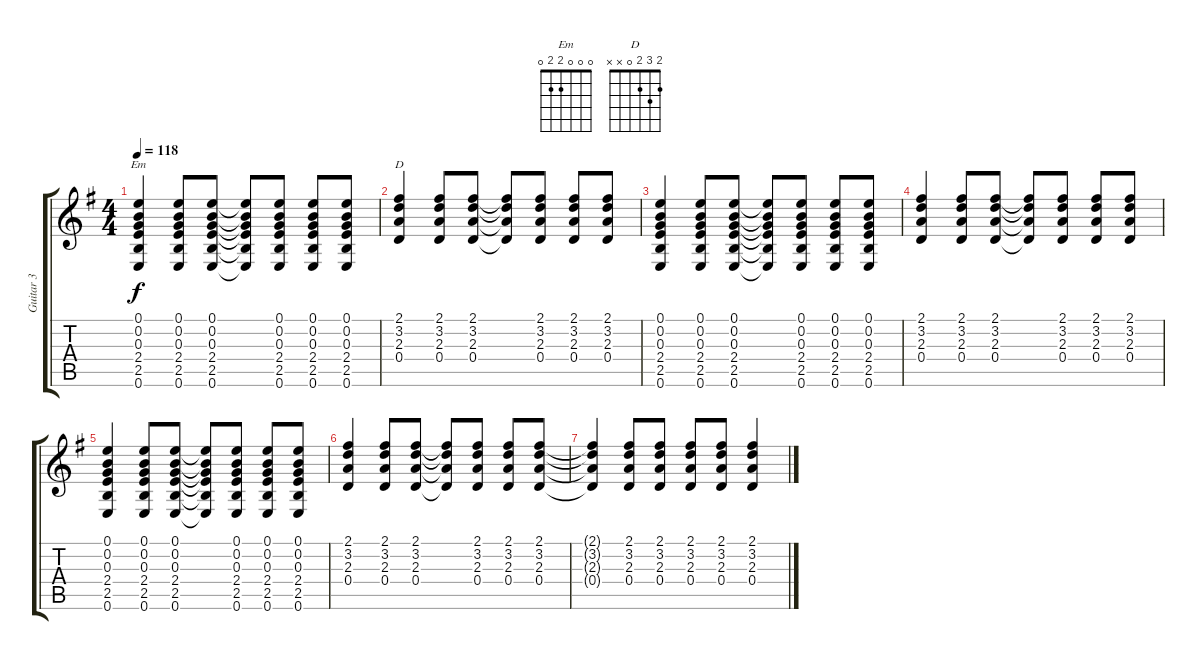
\track ("Guitar 3" "Guitar 3") {instrument distortionguitar}
\staff {score tabs}
\tuning (E4 B3 G3 D3 A2 E2) {hide}
\chord ("Em" 0 0 0 2 2 0)
\chord ("D" 2 3 2 0 x x)
\ts (4 4)
\tempo 118
\clef g2
\ks g
(0.1 0.2 0.3 2.4 2.5 0.6).4{ch "Em" dy f} (0.1 0.2 0.3 2.4 2.5 0.6).8 (0.1 0.2 0.3 2.4 2.5 0.6).8 (0.1{t} 0.2{t} 0.3{t} 2.4{t} 2.5{t} 0.6{t}).8 (0.1 0.2 0.3 2.4 2.5 0.6).8 (0.1 0.2 0.3 2.4 2.5 0.6).8 (0.1 0.2 0.3 2.4 2.5 0.6).8 |
(2.1 3.2 2.3 0.4).4{ch "D"} (2.1 3.2 2.3 0.4).8 (2.1 3.2 2.3 0.4).8 (2.1{t} 3.2{t} 2.3{t} 0.4{t}).8 (2.1 3.2 2.3 0.4).8 (2.1 3.2 2.3 0.4).8 (2.1 3.2 2.3 0.4).8 |
(0.1 0.2 0.3 2.4 2.5 0.6).4 (0.1 0.2 0.3 2.4 2.5 0.6).8 (0.1 0.2 0.3 2.4 2.5 0.6).8 (0.1{t} 0.2{t} 0.3{t} 2.4{t} 2.5{t} 0.6{t}).8 (0.1 0.2 0.3 2.4 2.5 0.6).8 (0.1 0.2 0.3 2.4 2.5 0.6).8 (0.1 0.2 0.3 2.4 2.5 0.6).8 |
(2.1 3.2 2.3 0.4).4 (2.1 3.2 2.3 0.4).8 (2.1 3.2 2.3 0.4).8 (2.1{t} 3.2{t} 2.3{t} 0.4{t}).8 (2.1 3.2 2.3 0.4).8 (2.1 3.2 2.3 0.4).8 (2.1 3.2 2.3 0.4).8 |
(0.1 0.2 0.3 2.4 2.5 0.6).4 (0.1 0.2 0.3 2.4 2.5 0.6).8 (0.1 0.2 0.3 2.4 2.5 0.6).8 (0.1{t} 0.2{t} 0.3{t} 2.4{t} 2.5{t} 0.6{t}).8 (0.1 0.2 0.3 2.4 2.5 0.6).8 (0.1 0.2 0.3 2.4 2.5 0.6).8 (0.1 0.2 0.3 2.4 2.5 0.6).8 |
(2.1 3.2 2.3 0.4).4 (2.1 3.2 2.3 0.4).8 (2.1 3.2 2.3 0.4).8 (2.1{t} 3.2{t} 2.3{t} 0.4{t}).8 (2.1 3.2 2.3 0.4).8 (2.1 3.2 2.3 0.4).8 (2.1 3.2 2.3 0.4).8 |
(2.1{t} 3.2{t} 2.3{t} 0.4{t}).4 (2.1 3.2 2.3 0.4).8 (2.1 3.2 2.3 0.4).8 (2.1 3.2 2.3 0.4).8 (2.1 3.2 2.3 0.4).8 (2.1 3.2 2.3 0.4).4
